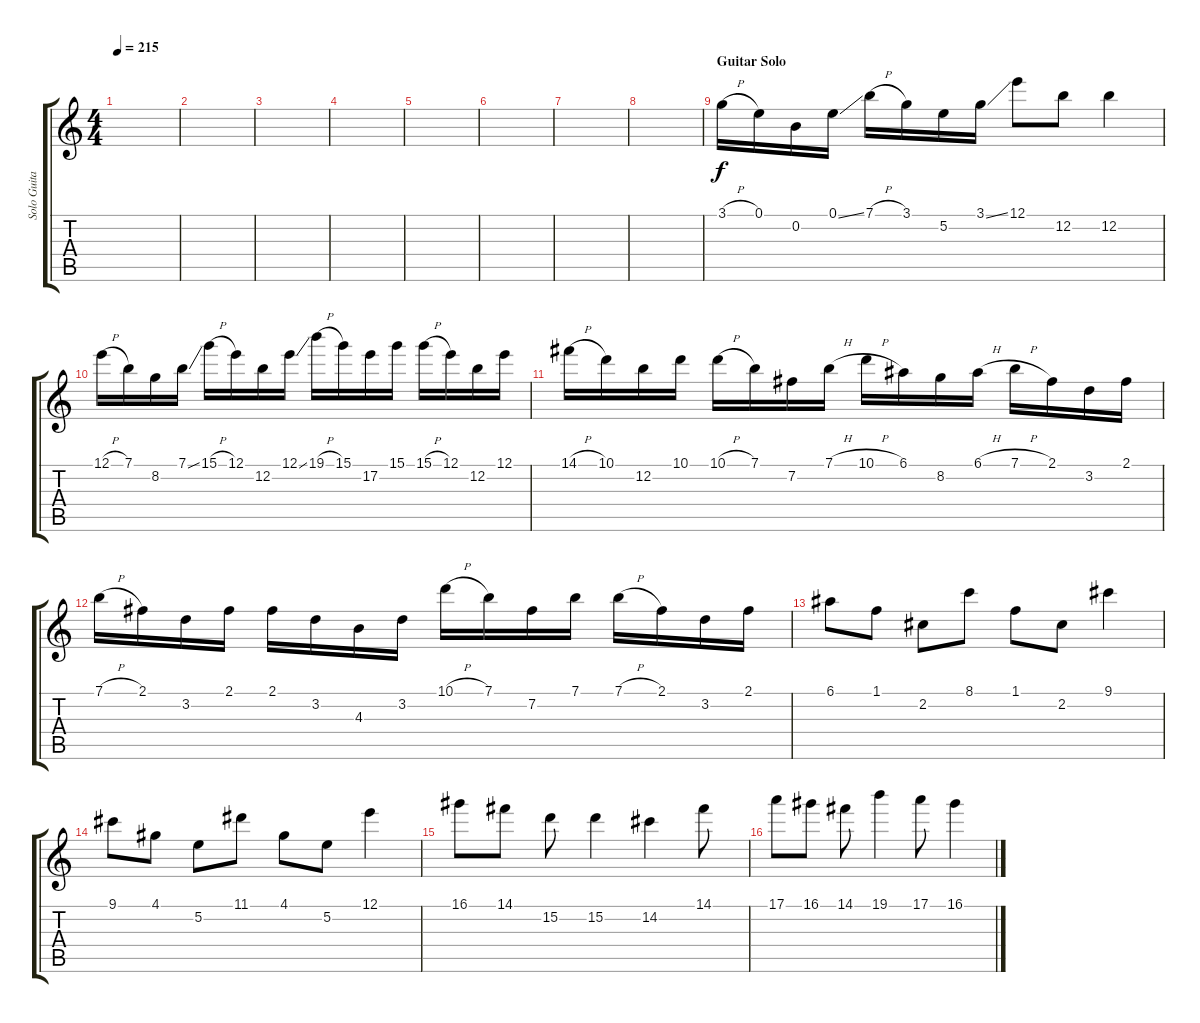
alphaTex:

\track ("Solo Guitar" "Solo Guita") {instrument distortionguitar}
\staff {score tabs}
\tuning (E4 B3 G3 D3 A2 E2) {hide}
\ts (4 4)
\tempo 215
\clef g2
\ks c
|
|
|
|
|
|
|
|
\section ("" "Guitar Solo")
3.1{h}.16 0.1.16 0.2.16 0.1{ss}.16 7.1{h}.16 3.1.16 5.2.16 3.1{ss}.16 12.1.8 12.2.8 12.2.4 |
12.1{h}.16 7.1.16 8.2.16 7.1{ss}.16 15.1{h}.16 12.1.16 12.2.16 12.1{ss}.16 19.1{h}.16 15.1.16 17.2.16 15.1.16 15.1{h}.16 12.1.16 12.2.16 12.1.16 |
14.1{h}.16 10.1.16 12.2.16 10.1.16 10.1{h}.16 7.1.16 7.2.16 7.1{h}.16 10.1{h}.16 6.1.16 8.2.16 6.1{h}.16 7.1{h}.16 2.1.16 3.2.16 2.1.16 |
7.1{h}.16 2.1.16 3.2.16 2.1.16 2.1.16 3.2.16 4.3.16 3.2.16 10.1{h}.16 7.1.16 7.2.16 7.1.16 7.1{h}.16 2.1.16 3.2.16 2.1.16 |
6.1.8 1.1.8 2.2.8 8.1.8 1.1.8 2.2.8 9.1.4 |
9.1.8 4.1.8 5.2.8 11.1.8 4.1.8 5.2.8 12.1.4 |
16.1.8 14.1.8 15.2.8 15.2.4 14.2.4 14.1.8 |
17.1.8 16.1.8 14.1.8 19.1.4 17.1.8 16.1.4
